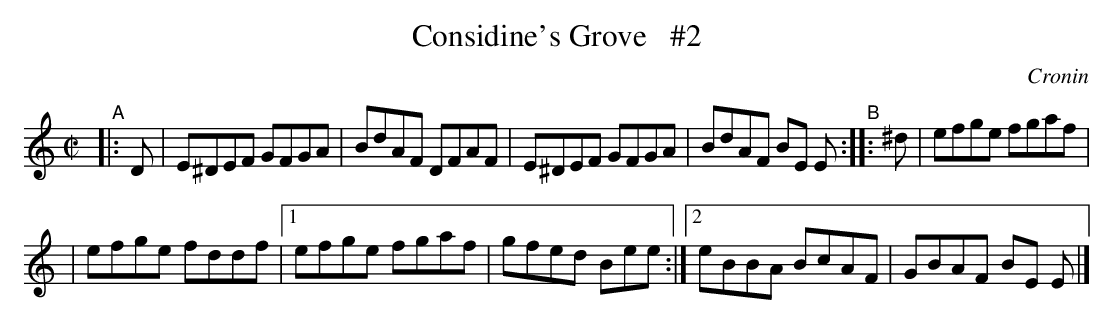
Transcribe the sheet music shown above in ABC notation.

X:1
T: Considine's Grove   #2
O: Cronin
M: C|
L: 1/8
K: Am
"^A"|: D \
| E^DEF GFGA | BdAF DFAF | E^DEF GFGA | BdAF BE E "^B":: ^d | efge fgaf |
| efge fddf |1 efge fgaf | gfed Bee :|2 eBBA BcAF | GBAF BE E |]
